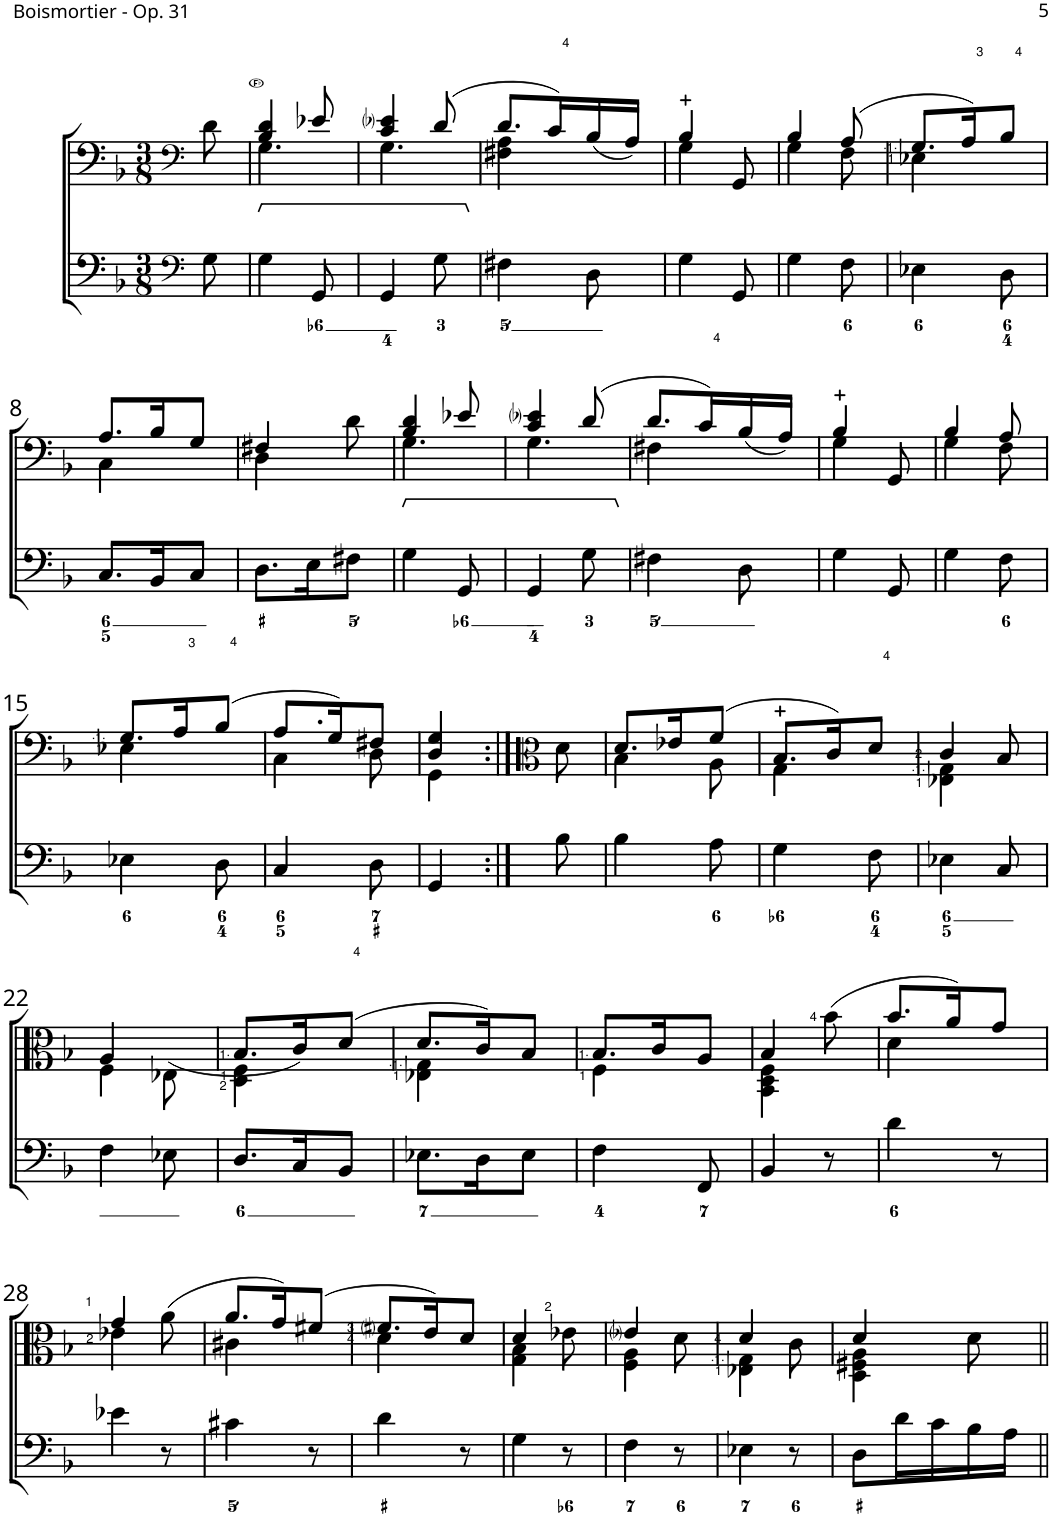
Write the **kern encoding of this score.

**kern	**kern
*part2	*part1
*staff2	*staff1
*I"Viola da gamba (7 strings)	*I"Viola da gamba (7 strings)
!!LO:PB:g=z
*clefF4	*clefF4
*k[b-]	*k[b-]
*M3/8	*M3/8
=1	=1
8G\	8d\
=2	=2
*	*^
4G\	4B-/ 4d/	4.G\
8GG/	8e-X/	.
=3	=3	=3
4GG/	4c/ 4e-i/	4.G\
8G\	(8d/	.
=4	=4	=4
4F#X\	8.d/L	4F#X\ 4A\
.	16c/L)	.
8D\	(16B-/	8ryy
.	16A/JJ)	.
=5	=5	=5
4G\	4B-/	4G\
8GG/	8GG/	8ryy
=6	=6	=6
4G\	4B-/	4G\
8F\	(8A/	8F\
=7	=7	=7
4E-X\	8.G/L	4E-X\
.	16A/K)	.
8D\	(8B-/J	8ryy
!!LO:LB:g=z	!!
=8	=8	=8
8.C/L	8.A/L	4C\
16BB-/K	16B-/K)	.
8C/J	8G/J	8ryy
=9	=9	=9
8.D\L	4F#X/	4D\
16E\K	.	.
8F#X\J	8ryy	8d\
=10	=10	=10
4G\	4B-/ 4d/	4.G\
8GG/	8e-X/	.
=11	=11	=11
4GG/	4c/ 4e-i/	4.G\
8G\	(8d/	.
=12	=12	=12
4F#X\	8.d/L	4F#X\
.	16c/L)	.
8D\	(16B-/	8ryy
.	16A/JJ)	.
=13	=13	=13
4G\	4B-/	4G\
8GG/	8GG/	8ryy
=14	=14	=14
4G\	4B-/	4G\
8F\	(8A/	8F\
!!LO:LB:g=z	!!
=15	=15	=15
4E-X\	8.G/L	4E-X\
.	16A/K)	.
8D\	(8B-/J	8ryy
=16	=16	=16
4C/	8.A/L	4C\
.	16G/K)	.
8D\	8F#X/J	8D\
=17	=17	=17
4GG/	4D/ 4G/	4GG\
*	*v	*v
=18:|!	=18:|!
*	*clefC3
8B-\	8d\
=19	=19
*	*^
4B-\	8.d/L	4B-\
.	16e-X/K	.
8A\	(8f/J	8A\
=20	=20	=20
4G\	8.B-/L	4G\
.	16c/K)	.
8F\	8d/J	8ryy
=21	=21	=21
4E-X\	4c/	4E-X\ 4G\
8C/	8B-/	8ryy
!!LO:LB:g=z	!!
=22	=22	=22
4F\	4A/	4F\
8E-X\	(8ryy	8E-X\
=23	=23	=23
8.D/L	8.B-/L	4D\ 4F\
16C/K	16c/K)	.
8BB-/J	(8d/J	8ryy
=24	=24	=24
8.E-X\L	8.d/L	4E-X\ 4G\
16D\K	16c/K)	.
8E-\J	8B-/J	8ryy
=25	=25	=25
4F\	8.B-/L	4F\
.	16c/K	.
8FF/	8A/J	8ryy
=26	=26	=26
4BB-/	4B-/	4BB-\ 4D\ 4F\
8r	(8b-\	8ryy
=27	=27	=27
4d\	8.b-/L	4d\
.	16a/K)	.
8r	8g/J	8ryy
!!LO:LB:g=z	!!
=28	=28	=28
4e-X\	4g/	4e-X\
8r	(8a\	8ryy
=29	=29	=29
4c#X\	8.a/L	4c#X\
.	16g/K)	.
8r	(8f#X/J	8ryy
=30	=30	=30
4d\	8.f#i/L	4d\
.	16e/K)	.
8r	8d/J	8ryy
=31	=31	=31
4G\	4d/	4G\ 4B-\
8r	8e-X\	8ryy
=32	=32	=32
4F\	4e-i/	4F\ 4A\
8r	8d\	8ryy
=33	=33	=33
4E-X\	4d/	4E-X\ 4G\
8r	8c\	8ryy
=34	=34	=34
8D\L	4d/	4D\ 4F#X\ 4A\
16d\L	.	.
16c\	.	.
16B-\	8d\	8ryy
16A\JJ	.	.
*	*v	*v
=||	=||
*-	*-
